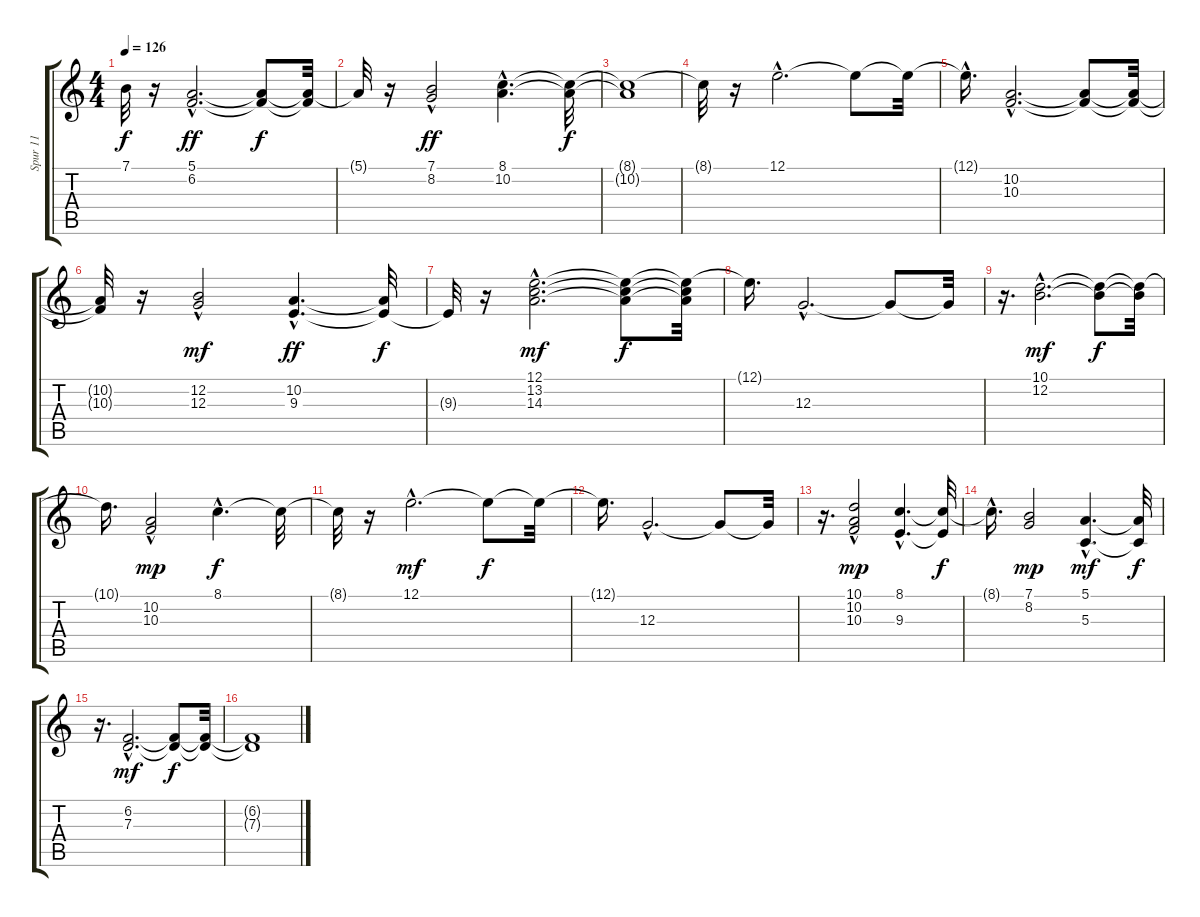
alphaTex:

\track ("Spur 11" "Spur 11") {instrument synthstrings1}
\staff {score tabs}
\tuning (E4 B3 G3 D3 A2 E2) {hide}
\ts (4 4)
\tempo 126
\clef g2
\ks c
7.1{t}.32{dy f} r.16 (5.1{hac} 6.2{hac}).2{d dy ff} (5.1{t} 6.2{t}).8{dy f} (5.1{t} 6.2{t}).32 |
5.1{t}.32 r.16 (7.1 8.2{hac}).2{dy ff} (8.1{hac} 10.2{hac}).4{d} (8.1{t} 10.2{t}).32{dy f} |
(8.1{t} 10.2{t}).1 |
8.1{t}.32 r.16 12.1{hac}.2{d} 12.1{t}.8 12.1{t}.32 |
12.1{hac t}.16{d} (10.2{hac} 10.3{hac}).2{d} (10.2{t} 10.3{t}).8 (10.2{t} 10.3{t}).32 |
(10.2{t} 10.3{t}).32 r.16 (12.2 12.3{hac}).2{dy mf} (10.2{hac} 9.3{hac}).4{d dy ff} (10.2{t} 9.3{t}).32{dy f} |
9.3{t}.32 r.16 (12.1{hac} 13.2{hac} 14.3{hac}).2{d dy mf} (12.1{t} 13.2{t} 14.3{t}).8{dy f} (12.1{t} 13.2{t} 14.3{t}).32 |
12.1{t}.16{d} 12.3{hac}.2{d} 12.3{t}.8 12.3{t}.32 |
r.16{d} (10.1{hac} 12.2{hac}).2{d dy mf} (10.1{t} 12.2{t}).8{dy f} (10.1{t} 12.2{t}).32 |
10.1{t}.16{d} (10.2{hac} 10.3{hac}).2{dy mp} 8.1{hac}.4{d dy f} 8.1{t}.32 |
8.1{t}.32 r.16 12.1{hac}.2{d dy mf} 12.1{t}.8{dy f} 12.1{t}.32 |
12.1{t}.16{d} 12.3{hac}.2{d} 12.3{t}.8 12.3{t}.32 |
r.16{d} (10.1 10.2{hac} 10.3).2{dy mp} (8.1{hac} 9.3{hac}).4{d} (8.1{t} 9.3{t}).32{dy f} |
8.1{hac t}.16{d} (7.1 8.2).2{dy mp} (5.1{hac} 5.3{hac}).4{d dy mf} (5.1{t} 5.3{t}).32{dy f} |
r.16{d} (6.2{hac} 7.3{hac}).2{d dy mf} (6.2{t} 7.3{t}).8{dy f} (6.2{t} 7.3{t}).32 |
(6.2{t} 7.3{t}).1
